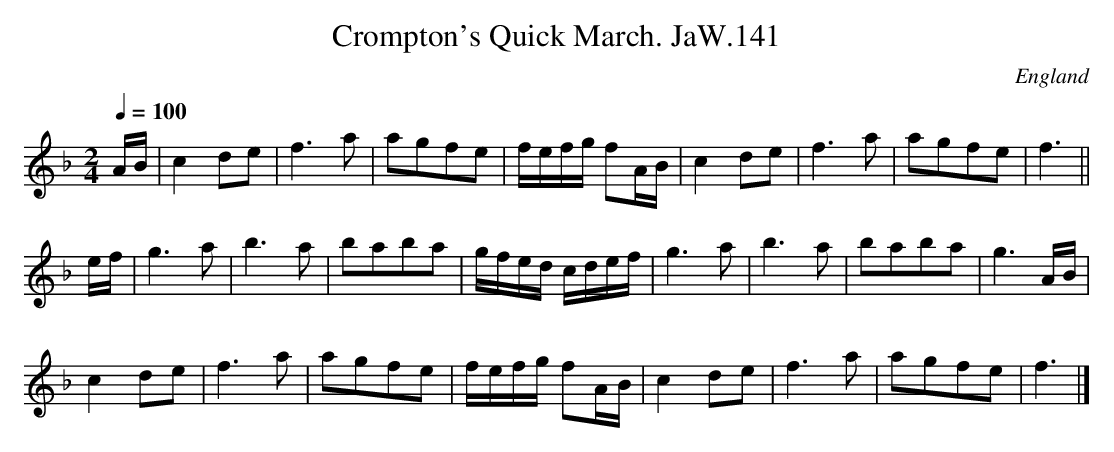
X:1
T:Crompton's Quick March. JaW.141
L:1/8
M:2/4
O:England
Q:1/4=100
K:F
A/B/|c2de|f3a|agfe|f/e/f/g/ fA/B/|c2de|f3a|agfe|f3||!
e/f/|g3a|b3a|baba|g/f/e/d/ c/d/e/f/|g3a|b3a|baba|g3A/B/|!
c2de|f3a|agfe|f/e/f/g/ fA/B/|c2de|f3a|agfe|f3|]
